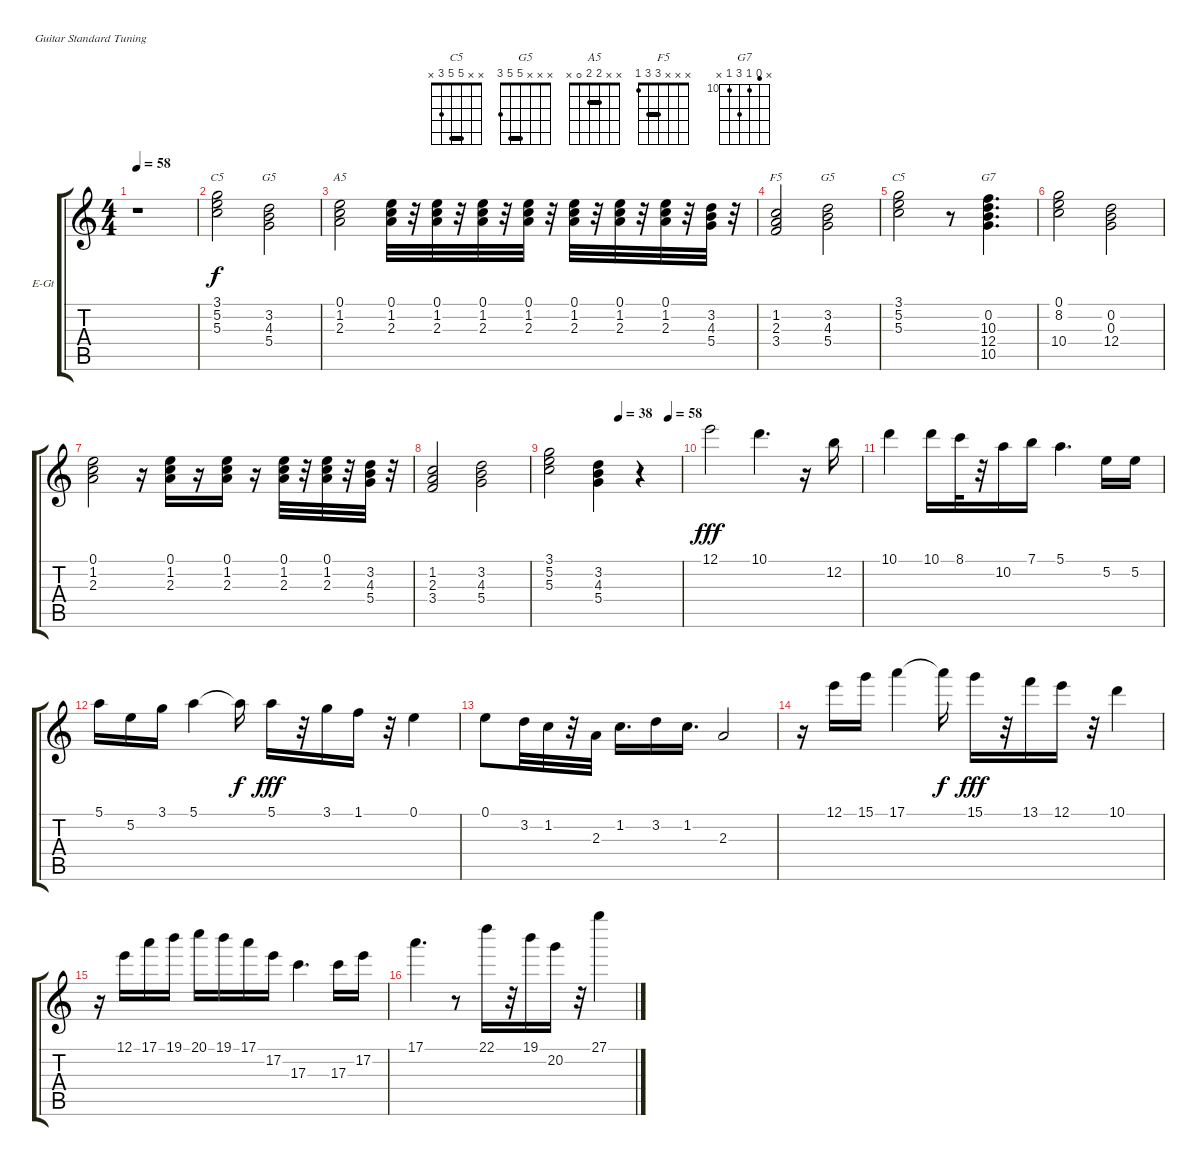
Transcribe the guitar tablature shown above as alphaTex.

\bracketExtendMode groupsimilarinstruments
\firstSystemTrackNameOrientation horizontal
\otherSystemsTrackNameOrientation horizontal
\track ("ds guitar" "E-Gt") {instrument overdrivenguitar}
\staff {score tabs}
\tuning (E4 B3 G3 D3 A2 E2)
\chord ("C5" x x 5 5 3 x) {showfingering false barre 5}
\chord ("G5" x x x 5 5 3) {showfingering false barre 5}
\chord ("A5" x x 2 2 0 x) {showfingering false barre 2}
\chord ("F5" x x x 3 3 1) {showfingering false barre 3}
\chord ("G7" x 9 10 12 10 x) {firstfret 10 showfingering false}
\ts (4 4)
\tempo 58
\clef g2
\ks c
r.1{dy f} |
(3.1 5.2 5.3).2{ch "C5"} (3.2 4.3 5.4).2{ch "G5"} |
(0.1 1.2 2.3).2{ch "A5"} (0.1 1.2 2.3).32 r.32 (0.1 1.2 2.3).32 r.32 (0.1 1.2 2.3).32 r.32 (0.1 1.2 2.3).32 r.32 (0.1 1.2 2.3).32 r.32 (0.1 1.2 2.3).32 r.32 (0.1 1.2 2.3).32 r.32 (3.2 4.3 5.4).32 r.32 |
(1.2 2.3 3.4).2{ch "F5"} (3.2 4.3 5.4).2{ch "G5"} |
(3.1 5.2 5.3).2{ch "C5"} r.8 (0.2 10.3 12.4 10.5).4{d ch "G7"} |
(0.1 8.2 10.4).2 (0.2 0.3 12.4).2 |
(0.1 1.2 2.3).2 r.16 (0.1 1.2 2.3).16 r.16 (0.1 1.2 2.3).16 r.16 (0.1 1.2 2.3).32 r.32 (0.1 1.2 2.3).32 r.32 (3.2 4.3 5.4).32 r.32 |
(1.2 2.3 3.4).2 (3.2 4.3 5.4).2 |
\tempo (38 0.53125)
\tempo (58 0.90625)
(3.1 5.2 5.3).2 (3.2 4.3 5.4).4 r.4 |
12.1.2{dy fff} 10.1.4{d} r.16 12.2.16 |
10.1.4 10.1.16 8.1.32 r.32 10.2.16 7.1.16 5.1.4{d} 5.2.16 5.2.16 |
5.1.16 5.2.16 3.1.16 5.1.4 5.1{t}.16{dy f} 5.1.16{dy fff} r.32 3.1.16 1.1.16 r.32 0.1.4 |
0.1.8 3.2.32 1.2.32 r.32 2.3.32 1.2.16{d} 3.2.16 1.2.16{d} 2.3.2 |
r.16 12.1.16 15.1.16 17.1.4 17.1{t}.16{dy f} 15.1.16{dy fff} r.32 13.1.16 12.1.16 r.32 10.1.4 |
r.16 12.1.16 17.1.16 19.1.16 20.1.16 19.1.16 17.1.16 17.2.16 17.3.4{d} 17.3.16 17.2.16 |
17.1.4{d} r.8 22.1.16 r.32 19.1.16 20.2.16 r.32 27.1.4
